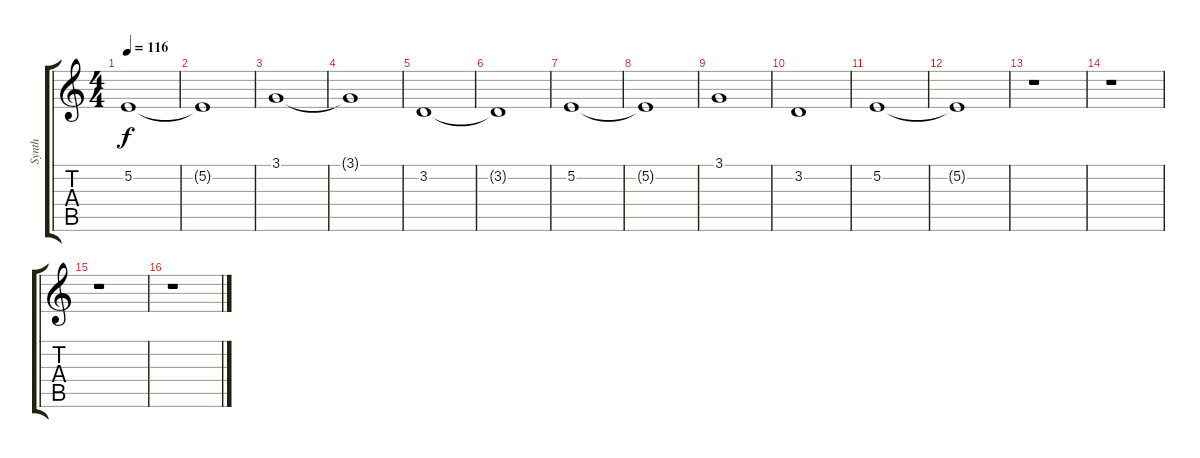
\track ("Synth" "Synth") {instrument pad8sweep}
\staff {score tabs}
\tuning (E4 B3 G3 D3 A2 E2) {hide}
\ts (4 4)
\tempo 116
\clef g2
\ks c
5.2.1{dy f} |
5.2{t}.1 |
3.1.1 |
3.1{t}.1 |
3.2.1 |
3.2{t}.1 |
5.2.1 |
5.2{t}.1 |
3.1.1 |
3.2.1 |
5.2.1 |
5.2{t}.1 |
r.1 |
r.1 |
r.1 |
r.1
